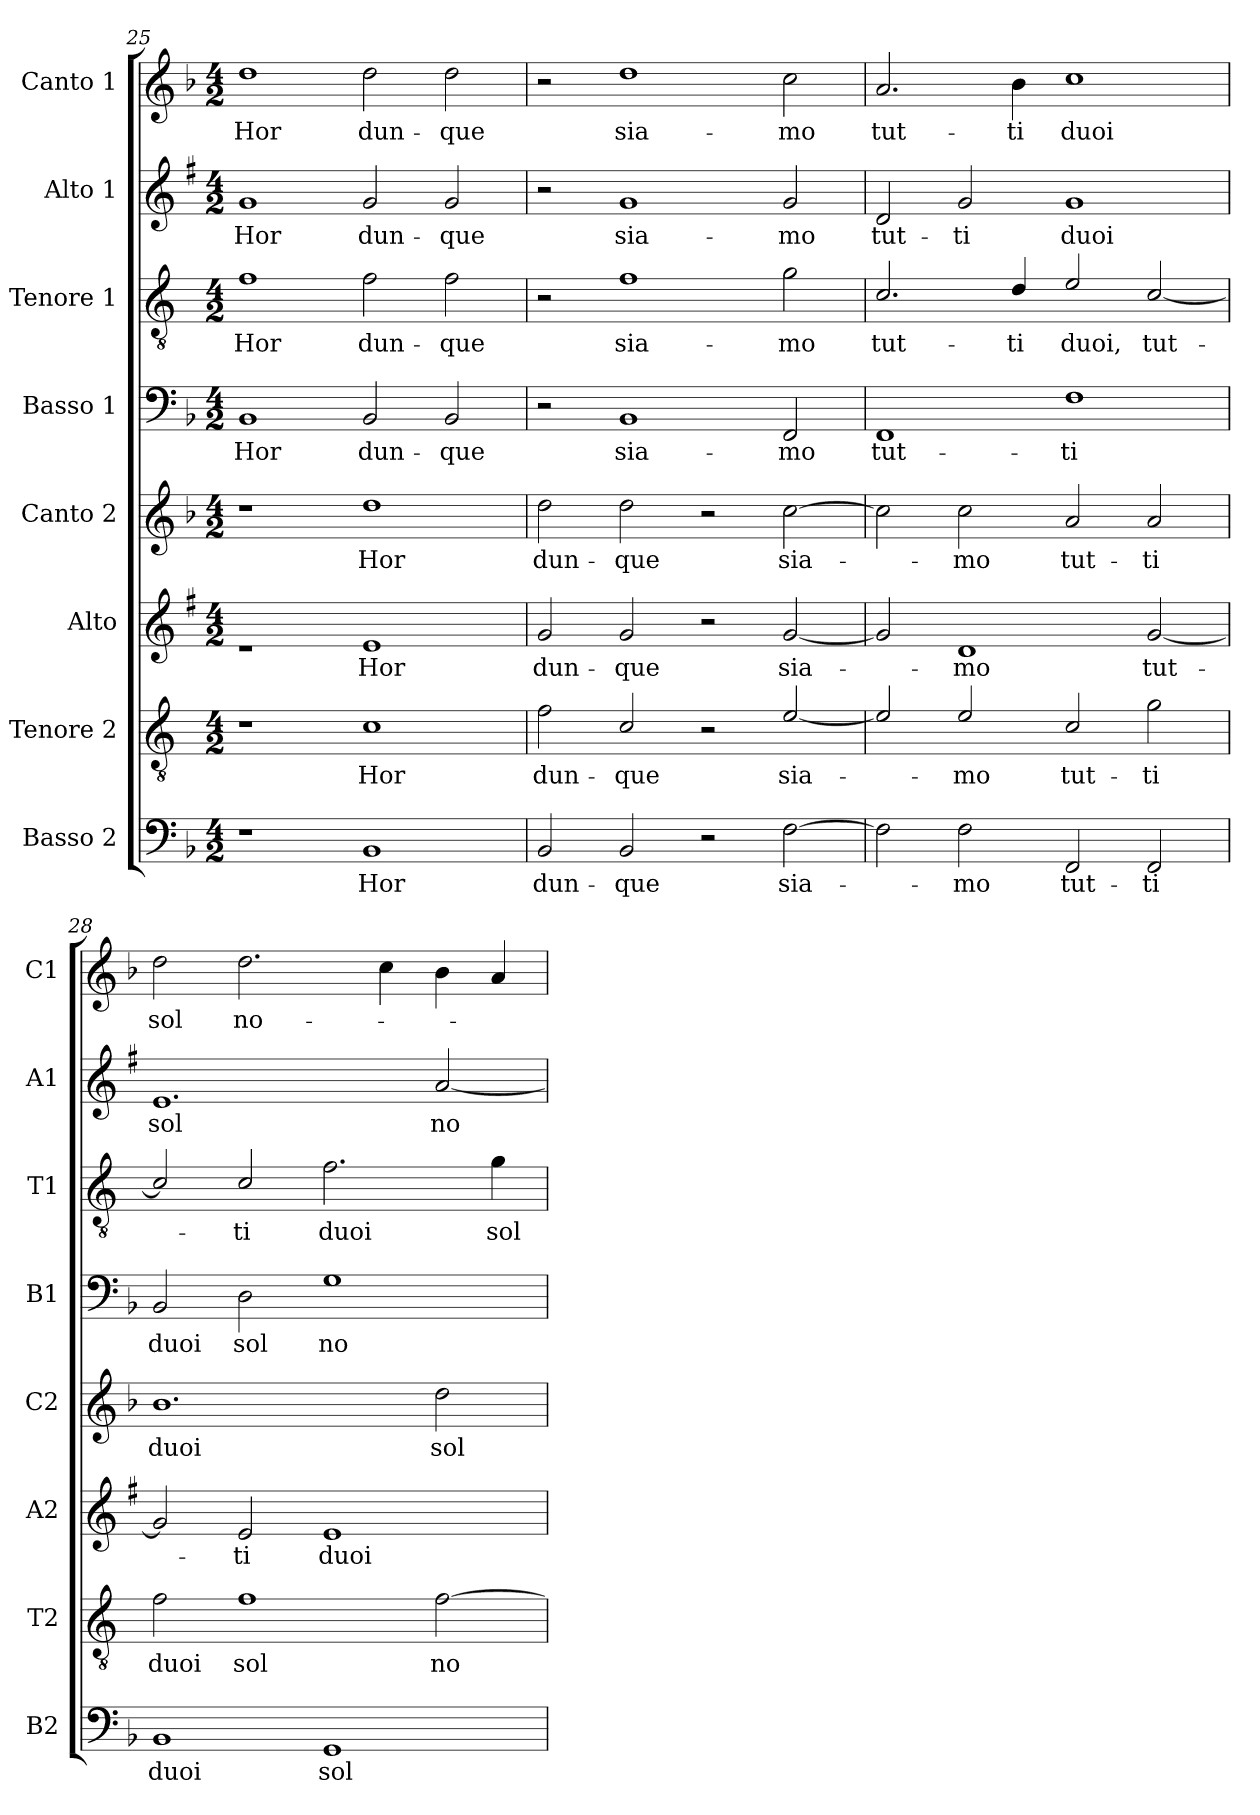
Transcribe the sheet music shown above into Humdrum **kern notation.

**kern	**text	**kern	**text	**kern	**text	**kern	**text	**kern	**text	**kern	**text	**kern	**text	**kern	**text
*part8	*part8	*part7	*part7	*part6	*part6	*part5	*part5	*part4	*part4	*part3	*part3	*part2	*part2	*part1	*part1
*staff8	*staff8	*staff7	*staff7	*staff6	*staff6	*staff5	*staff5	*staff4	*staff4	*staff3	*staff3	*staff2	*staff2	*staff1	*staff1
*I"Basso 2	*	*I"Tenore 2	*	*I"Alto	*	*I"Canto 2	*	*I"Basso 1	*	*I"Tenore 1	*	*I"Alto 1	*	*I"Canto 1	*
*I'B2	*	*I'T2	*	*I'A2	*	*I'C2	*	*I'B1	*	*I'T1	*	*I'A1	*	*I'C1	*
*clefF4	*	*clefGv2	*	*clefG2	*	*clefG2	*	*clefF4	*	*clefGv2	*	*clefG2	*	*clefG2	*
*	*	*ITrd4c7	*	*ITrd1c2	*	*	*	*	*	*ITrd4c7	*	*ITrd1c2	*	*	*
*k[b-]	*	*k[b-]	*	*k[b-]	*	*k[b-]	*	*k[b-]	*	*k[b-]	*	*k[b-]	*	*k[b-]	*
*F:	*	*F:	*	*F:	*	*F:	*	*F:	*	*F:	*	*F:	*	*F:	*
*M4/2	*	*M4/2	*	*M4/2	*	*M4/2	*	*M4/2	*	*M4/2	*	*M4/2	*	*M4/2	*
=25	=25	=25	=25	=25	=25	=25	=25	=25	=25	=25	=25	=25	=25	=25	=25
!	!	!	!	!	!	!	!	!	!LO:LY:b	!	!LO:LY:b	!	!LO:LY:b	!	!LO:LY:b
1r	.	1r	.	1rf	.	1r	.	1BB-	Hor	1B-	Hor	1f	Hor	1dd	Hor
!	!LO:LY:b	!	!LO:LY:b	!	!LO:LY:b	!	!LO:LY:b	!	!LO:LY:b	!	!LO:LY:b	!	!LO:LY:b	!	!LO:LY:b
1BB-	Hor	1F	Hor	1d	Hor	1dd	Hor	2BB-/	dun-	2B-\	dun-	2f/	dun-	2dd\	dun-
!	!	!	!	!	!	!	!	!	!LO:LY:b	!	!LO:LY:b	!	!LO:LY:b	!	!LO:LY:b
.	.	.	.	.	.	.	.	2BB-/	-que	2B-\	-que	2f/	-que	2dd\	-que
!!LO:LB:g=z
=26	=26	=26	=26	=26	=26	=26	=26	=26	=26	=26	=26	=26	=26	=26	=26
!	!LO:LY:b	!	!LO:LY:b	!	!LO:LY:b	!	!LO:LY:b	!	!	!	!	!	!	!	!
2BB-/	dun-	2B-\	dun-	2f/	dun-	2dd\	dun-	2r	.	2r	.	2r	.	2r	.
!	!LO:LY:b	!	!LO:LY:b	!	!LO:LY:b	!	!LO:LY:b	!	!LO:LY:b	!	!LO:LY:b	!	!LO:LY:b	!	!LO:LY:b
2BB-/	-que	2F/	-que	2f/	-que	2dd\	-que	1BB-	sia-	1B-	sia-	1f	sia-	1dd	sia-
2r	.	2r	.	2r	.	2r	.	.	.	.	.	.	.	.	.
!	!LO:LY:b	!	!LO:LY:b	!	!LO:LY:b	!	!LO:LY:b	!	!LO:LY:b	!	!LO:LY:b	!	!LO:LY:b	!	!LO:LY:b
[2F\	sia-	[2A/	sia-	[2f/	sia-	[2cc\	sia-	2FF/	-mo	2c\	-mo	2f/	-mo	2cc\	-mo
=27	=27	=27	=27	=27	=27	=27	=27	=27	=27	=27	=27	=27	=27	=27	=27
!	!	!	!	!	!	!	!	!	!LO:LY:b	!	!LO:LY:b	!	!LO:LY:b	!	!LO:LY:b
2F\]	.	2A/]	.	2f/]	.	2cc\]	.	1FF	tut-	2.F/	tut-	2c/	tut-	2.a/	tut-
!	!LO:LY:b	!	!LO:LY:b	!	!LO:LY:b	!	!LO:LY:b	!	!	!	!	!	!LO:LY:b	!	!
2F\	-mo	2A/	-mo	1c	-mo	2cc\	-mo	.	.	.	.	2f/	-ti	.	.
!	!	!	!	!	!	!	!	!	!	!	!LO:LY:b	!	!	!	!LO:LY:b
.	.	.	.	.	.	.	.	.	.	4G/	-ti	.	.	4b-\	-ti
!	!LO:LY:b	!	!LO:LY:b	!	!	!	!LO:LY:b	!	!LO:LY:b	!	!LO:LY:b	!	!LO:LY:b	!	!LO:LY:b
2FF/	tut-	2F/	tut-	.	.	2a/	tut-	1F	-ti	2A/	duoi,	1f	duoi	1cc	duoi
!	!LO:LY:b	!	!LO:LY:b	!	!LO:LY:b	!	!LO:LY:b	!	!	!	!LO:LY:b	!	!	!	!
2FF/	-ti	2c\	-ti	[2f/	tut-	2a/	-ti	.	.	[2F/	tut-	.	.	.	.
=28	=28	=28	=28	=28	=28	=28	=28	=28	=28	=28	=28	=28	=28	=28	=28
!	!LO:LY:b	!	!LO:LY:b	!	!	!	!LO:LY:b	!	!LO:LY:b	!	!	!	!LO:LY:b	!	!LO:LY:b
1BB-	duoi	2B-\	duoi	2f/]	.	1.b-	duoi	2BB-/	duoi	2F/]	.	1.d	sol	2dd\	sol
!	!	!	!LO:LY:b	!	!LO:LY:b	!	!	!	!LO:LY:b	!	!LO:LY:b	!	!	!	!LO:LY:b
.	.	1B-	sol	2d/	-ti	.	.	2D\	sol	2F/	-ti	.	.	2.dd\	no-
!	!LO:LY:b	!	!	!	!LO:LY:b	!	!	!	!LO:LY:b	!	!LO:LY:b	!	!	!	!
1GG	sol	.	.	1d	duoi	.	.	1G	no-	2.B-\	duoi	.	.	.	.
.	.	.	.	.	.	.	.	.	.	.	.	.	.	4cc\	.
!	!	!	!LO:LY:b	!	!	!	!LO:LY:b	!	!	!	!	!	!LO:LY:b	!	!
.	.	[2B-\	no-	.	.	2dd\	sol	.	.	.	.	[2g/	no-	4b-\	.
!	!	!	!	!	!	!	!	!	!	!	!LO:LY:b	!	!	!	!
.	.	.	.	.	.	.	.	.	.	4c\	sol	.	.	4a/	.
=	=	=	=	=	=	=	=	=	=	=	=	=	=	=	=
*-	*-	*-	*-	*-	*-	*-	*-	*-	*-	*-	*-	*-	*-	*-	*-
